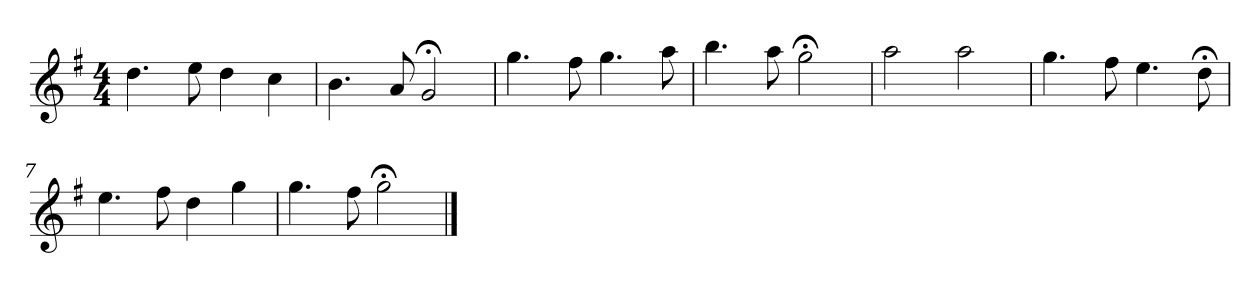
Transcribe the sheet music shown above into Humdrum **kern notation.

**kern
*part1
*staff1
*k[f#]
*G:
*M4/4
*MM120
=1
4.dd
8ee
4dd
4cc
=2
4.b
8a
2g;<
=3
4.gg
8ff#
4.gg
8aa
=4
4.bb
8aa
2gg;<
=5
2aa
2aa
=6
4.gg
8ff#
4.ee
8dd;<
=7
4.ee
8ff#
4dd
4gg
=8
4.gg
8ff#
2gg;<
==
*-
